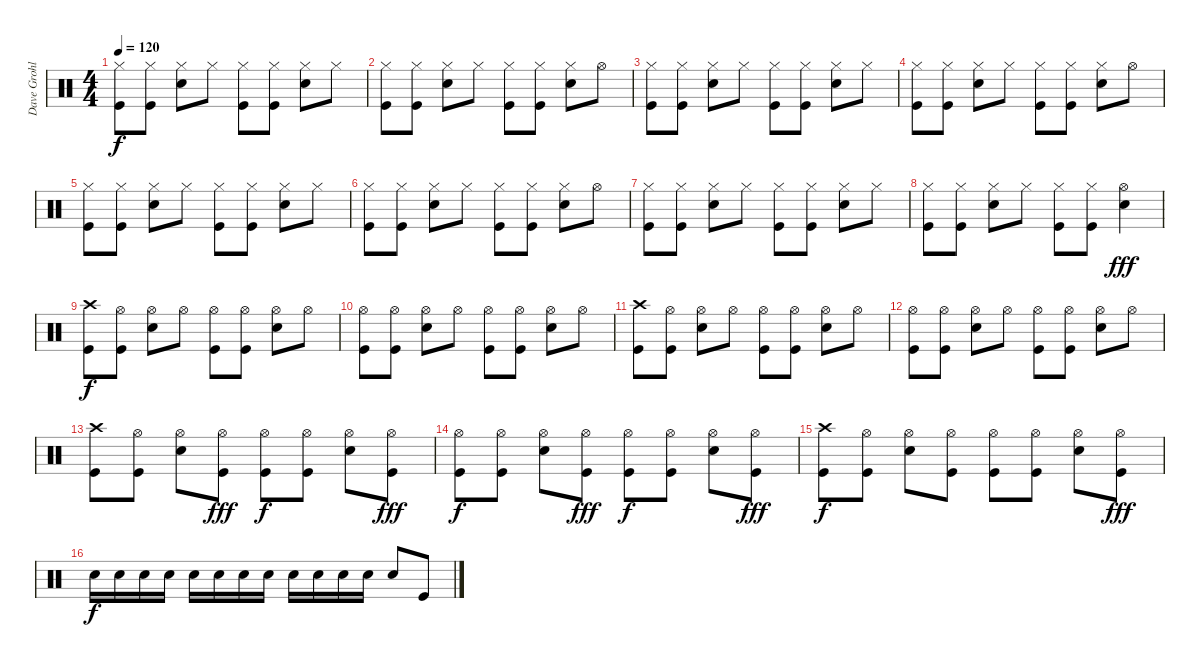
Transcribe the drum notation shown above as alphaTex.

\track ("Dave Grohl - Drums" "Dave Grohl") {instrument percussion}
\staff {score}
\articulation defaults
\ts (4 4)
\tempo 120
\clef neutral
\ks c
("Hi-Hat (closed)" "Kick (hit)").8{dy f} ("Hi-Hat (closed)" "Kick (hit)").8 ("Hi-Hat (closed)" "Snare (hit) 2").8 "Hi-Hat (closed)".8 ("Hi-Hat (closed)" "Kick (hit)").8 ("Hi-Hat (closed)" "Kick (hit)").8 ("Hi-Hat (closed)" "Snare (hit) 2").8 "Hi-Hat (closed)".8 |
("Hi-Hat (closed)" "Kick (hit)").8 ("Hi-Hat (closed)" "Kick (hit)").8 ("Hi-Hat (closed)" "Snare (hit) 2").8 "Hi-Hat (closed)".8 ("Hi-Hat (closed)" "Kick (hit)").8 ("Hi-Hat (closed)" "Kick (hit)").8 ("Hi-Hat (closed)" "Snare (hit) 2").8 "Hi-Hat (open)".8 |
("Hi-Hat (closed)" "Kick (hit)").8 ("Hi-Hat (closed)" "Kick (hit)").8 ("Hi-Hat (closed)" "Snare (hit) 2").8 "Hi-Hat (closed)".8 ("Hi-Hat (closed)" "Kick (hit)").8 ("Hi-Hat (closed)" "Kick (hit)").8 ("Hi-Hat (closed)" "Snare (hit) 2").8 "Hi-Hat (closed)".8 |
("Hi-Hat (closed)" "Kick (hit)").8 ("Hi-Hat (closed)" "Kick (hit)").8 ("Hi-Hat (closed)" "Snare (hit) 2").8 "Hi-Hat (closed)".8 ("Hi-Hat (closed)" "Kick (hit)").8 ("Hi-Hat (closed)" "Kick (hit)").8 ("Hi-Hat (closed)" "Snare (hit) 2").8 "Hi-Hat (open)".8 |
("Hi-Hat (closed)" "Kick (hit)").8 ("Hi-Hat (closed)" "Kick (hit)").8 ("Hi-Hat (closed)" "Snare (hit) 2").8 "Hi-Hat (closed)".8 ("Hi-Hat (closed)" "Kick (hit)").8 ("Hi-Hat (closed)" "Kick (hit)").8 ("Hi-Hat (closed)" "Snare (hit) 2").8 "Hi-Hat (closed)".8 |
("Hi-Hat (closed)" "Kick (hit)").8 ("Hi-Hat (closed)" "Kick (hit)").8 ("Hi-Hat (closed)" "Snare (hit) 2").8 "Hi-Hat (closed)".8 ("Hi-Hat (closed)" "Kick (hit)").8 ("Hi-Hat (closed)" "Kick (hit)").8 ("Hi-Hat (closed)" "Snare (hit) 2").8 "Hi-Hat (open)".8 |
("Hi-Hat (closed)" "Kick (hit)").8 ("Hi-Hat (closed)" "Kick (hit)").8 ("Hi-Hat (closed)" "Snare (hit) 2").8 "Hi-Hat (closed)".8 ("Hi-Hat (closed)" "Kick (hit)").8 ("Hi-Hat (closed)" "Kick (hit)").8 ("Hi-Hat (closed)" "Snare (hit) 2").8 "Hi-Hat (closed)".8 |
("Hi-Hat (closed)" "Kick (hit)").8 ("Hi-Hat (closed)" "Kick (hit)").8 ("Hi-Hat (closed)" "Snare (hit) 2").8 "Hi-Hat (closed)".8 ("Hi-Hat (closed)" "Kick (hit)").8 ("Hi-Hat (closed)" "Kick (hit)").8 ("Hi-Hat (open)" "Snare (hit) 2").4{dy fff} |
("Crash high (hit)" "Kick (hit)").8{dy f} ("Hi-Hat (open)" "Kick (hit)").8 ("Hi-Hat (open)" "Snare (hit) 2").8 "Hi-Hat (open)".8 ("Hi-Hat (open)" "Kick (hit)").8 ("Hi-Hat (open)" "Kick (hit)").8 ("Hi-Hat (open)" "Snare (hit) 2").8 "Hi-Hat (open)".8 |
("Hi-Hat (open)" "Kick (hit)").8 ("Hi-Hat (open)" "Kick (hit)").8 ("Hi-Hat (open)" "Snare (hit) 2").8 "Hi-Hat (open)".8 ("Hi-Hat (open)" "Kick (hit)").8 ("Hi-Hat (open)" "Kick (hit)").8 ("Hi-Hat (open)" "Snare (hit) 2").8 "Hi-Hat (open)".8 |
("Crash high (hit)" "Kick (hit)").8 ("Hi-Hat (open)" "Kick (hit)").8 ("Hi-Hat (open)" "Snare (hit) 2").8 "Hi-Hat (open)".8 ("Hi-Hat (open)" "Kick (hit)").8 ("Hi-Hat (open)" "Kick (hit)").8 ("Hi-Hat (open)" "Snare (hit) 2").8 "Hi-Hat (open)".8 |
("Hi-Hat (open)" "Kick (hit)").8 ("Hi-Hat (open)" "Kick (hit)").8 ("Hi-Hat (open)" "Snare (hit) 2").8 "Hi-Hat (open)".8 ("Hi-Hat (open)" "Kick (hit)").8 ("Hi-Hat (open)" "Kick (hit)").8 ("Hi-Hat (open)" "Snare (hit) 2").8 "Hi-Hat (open)".8 |
("Crash high (hit)" "Kick (hit)").8 ("Hi-Hat (open)" "Kick (hit)").8 ("Hi-Hat (open)" "Snare (hit) 2").8 ("Hi-Hat (open)" "Kick (hit)").8{dy fff} ("Hi-Hat (open)" "Kick (hit)").8{dy f} ("Hi-Hat (open)" "Kick (hit)").8 ("Hi-Hat (open)" "Snare (hit) 2").8 ("Hi-Hat (open)" "Kick (hit)").8{dy fff} |
("Hi-Hat (open)" "Kick (hit)").8{dy f} ("Hi-Hat (open)" "Kick (hit)").8 ("Hi-Hat (open)" "Snare (hit) 2").8 ("Hi-Hat (open)" "Kick (hit)").8{dy fff} ("Hi-Hat (open)" "Kick (hit)").8{dy f} ("Hi-Hat (open)" "Kick (hit)").8 ("Hi-Hat (open)" "Snare (hit) 2").8 ("Hi-Hat (open)" "Kick (hit)").8{dy fff} |
("Crash high (hit)" "Kick (hit)").8{dy f} ("Hi-Hat (open)" "Kick (hit)").8 ("Hi-Hat (open)" "Snare (hit) 2").8 ("Hi-Hat (open)" "Kick (hit)").8 ("Hi-Hat (open)" "Kick (hit)").8 ("Hi-Hat (open)" "Kick (hit)").8 ("Hi-Hat (open)" "Snare (hit) 2").8 ("Hi-Hat (open)" "Kick (hit)").8{dy fff} |
"Snare (hit) 2".16{dy f} "Snare (hit) 2".16 "Snare (hit) 2".16 "Snare (hit) 2".16 "Snare (hit) 2".16 "Snare (hit) 2".16 "Snare (hit) 2".16 "Snare (hit) 2".16 "Snare (hit) 2".16 "Snare (hit) 2".16 "Snare (hit) 2".16 "Snare (hit) 2".16 "Snare (hit) 2".8 "Kick (hit)".8
